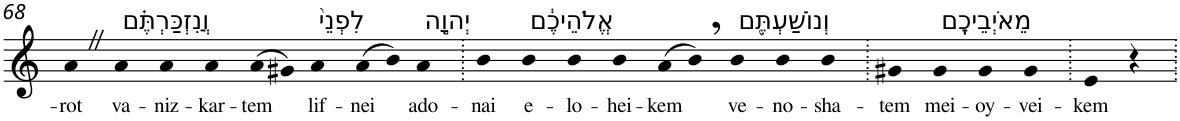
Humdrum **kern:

**kern	**text
*part1	*part1
*staff1	*staff1
*I"Piano	*
*I'Pno	*
!!LO:PB:g=z
*clefG2	*
*k[]	*
=68	=68
!	!LO:LY:b
4aZ	-rot
!LO:TX:a:t=וֲנִזְכַּרְתֶּ֗ם	!
!	!LO:LY:b
4a	va-
!	!LO:LY:b
4a	-niz-
!	!LO:LY:b
4a	-kar-
!	!LO:LY:b
(>8a	-tem
8g#X)	.
!LO:TX:a:t=לִפְנֵי֙	!
!	!LO:LY:b
4a	lif-
!	!LO:LY:b
(>8a	-nei
8b)	.
!LO:TX:a:t=יְהוָ֣ה	!
!	!LO:LY:b
4a	ado-
=69.	=69.
!	!LO:LY:b
4b	-nai
!LO:TX:a:t=אֱלֹהֵיכֶ֔ם	!
!	!LO:LY:b
4b	e-
!	!LO:LY:b
4b	-lo-
!	!LO:LY:b
4b	-hei-
!	!LO:LY:b
(>8a	-kem
8b,)	.
!LO:TX:a:t=וְנוֹשַׁעְתֶּ֖ם	!
!	!LO:LY:b
4b	ve-
!	!LO:LY:b
4b	-no-
!	!LO:LY:b
4b	-sha-
=70.	=70.
!	!LO:LY:b
4g#X	-tem
!LO:TX:a:t=מֵאֹיְבֵיכֶֽם	!
!	!LO:LY:b
4g#	mei-
!	!LO:LY:b
4g#	-oy-
!	!LO:LY:b
4g#	-vei-
=71.	=71.
!	!LO:LY:b
4e	-kem
4r	.
=.	=.
*-	*-
